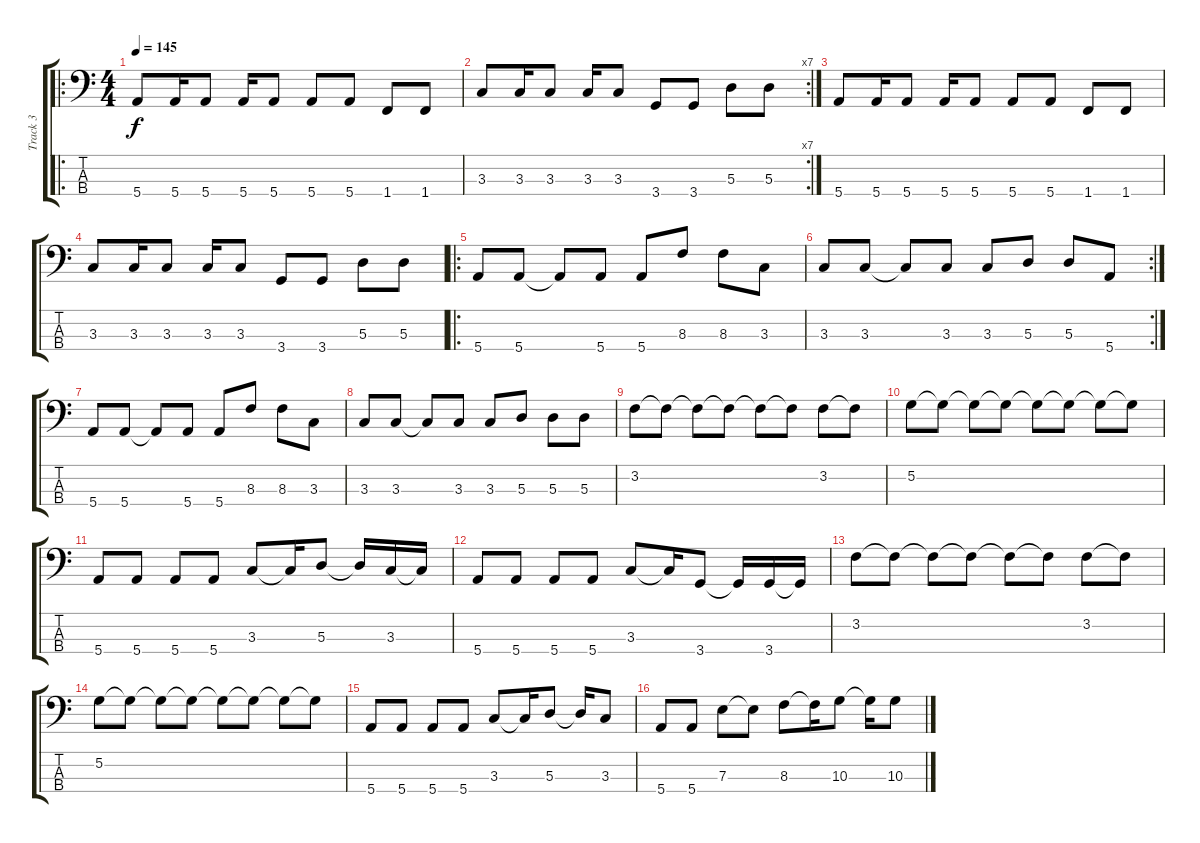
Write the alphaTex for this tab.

\track ("Track 3" "Track 3") {instrument electricbasspick}
\staff {score tabs}
\tuning (G2 D2 A1 E1) {hide}
\ro
\ts (4 4)
\tempo 145
\clef f4
\ks c
5.4.8{dy f} 5.4.16 5.4.8 5.4.16 5.4.8 5.4.8 5.4.8 1.4.8 1.4.8 |
\rc 7
3.3.8 3.3.16 3.3.8 3.3.16 3.3.8 3.4.8 3.4.8 5.3.8 5.3.8 |
5.4.8 5.4.16 5.4.8 5.4.16 5.4.8 5.4.8 5.4.8 1.4.8 1.4.8 |
3.3.8 3.3.16 3.3.8 3.3.16 3.3.8 3.4.8 3.4.8 5.3.8 5.3.8 |
\ro
5.4.8 5.4.8 5.4{t}.8 5.4.8 5.4.8 8.3.8 8.3.8 3.3.8 |
\rc 2
3.3.8 3.3.8 3.3{t}.8 3.3.8 3.3.8 5.3.8 5.3.8 5.4.8 |
5.4.8 5.4.8 5.4{t}.8 5.4.8 5.4.8 8.3.8 8.3.8 3.3.8 |
3.3.8 3.3.8 3.3{t}.8 3.3.8 3.3.8 5.3.8 5.3.8 5.3.8 |
3.2.8 3.2{t}.8 3.2{t}.8 3.2{t}.8 3.2{t}.8 3.2{t}.8 3.2.8 3.2{t}.8 |
5.2.8 5.2{t}.8 5.2{t}.8 5.2{t}.8 5.2{t}.8 5.2{t}.8 5.2{t}.8 5.2{t}.8 |
5.4.8 5.4.8 5.4.8 5.4.8 3.3.8 3.3{t}.16 5.3.8 5.3{t}.16 3.3.16 3.3{t}.16 |
5.4.8 5.4.8 5.4.8 5.4.8 3.3.8 3.3{t}.16 3.4.8 3.4{t}.16 3.4.16 3.4{t}.16 |
3.2.8 3.2{t}.8 3.2{t}.8 3.2{t}.8 3.2{t}.8 3.2{t}.8 3.2.8 3.2{t}.8 |
5.2.8 5.2{t}.8 5.2{t}.8 5.2{t}.8 5.2{t}.8 5.2{t}.8 5.2{t}.8 5.2{t}.8 |
5.4.8 5.4.8 5.4.8 5.4.8 3.3.8 3.3{t}.16 5.3.8 5.3{t}.16 3.3.8 |
5.4.8 5.4.8 7.3.8 7.3{t}.8 8.3.8 8.3{t}.16 10.3.8 10.3{t}.16 10.3.8
